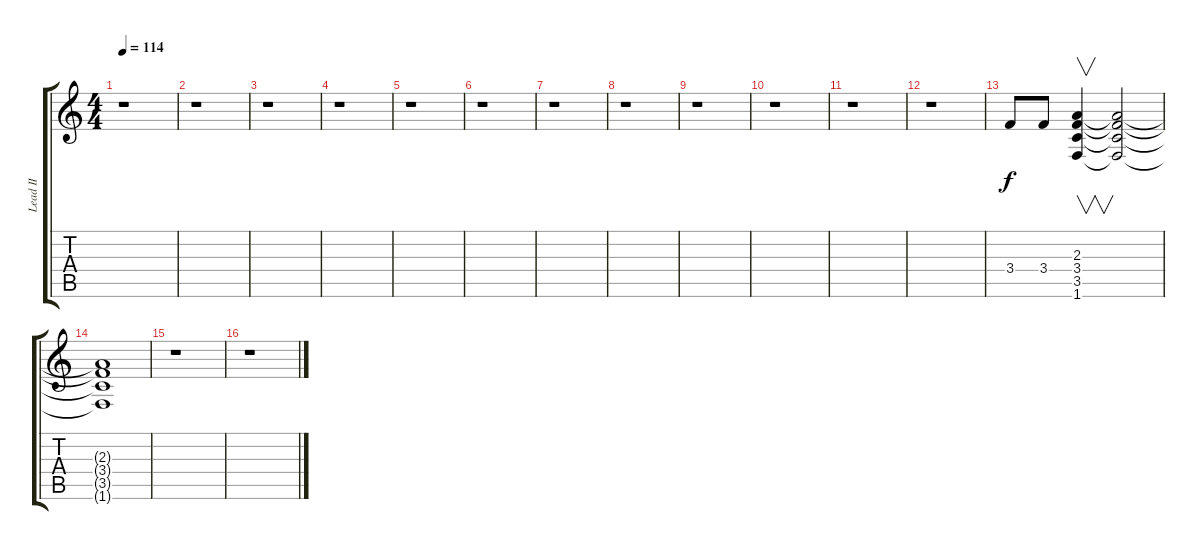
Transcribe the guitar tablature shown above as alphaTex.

\track ("Lead II" "Lead II") {instrument electricguitarmuted}
\staff {score tabs}
\tuning (E4 B3 G3 D3 A2 E2) {hide}
\ts (4 4)
\tempo 114
\clef g2
\ks c
r.1{dy f} |
r.1 |
r.1 |
r.1 |
r.1 |
r.1 |
r.1 |
r.1 |
r.1 |
r.1 |
r.1 |
r.1 |
3.4.8 3.4.8 (2.3 3.4 3.5 1.6).4{v} (2.3{t} 3.4{t} 3.5{t} 1.6{t}).2 |
(2.3{t} 3.4{t} 3.5{t} 1.6{t}).1 |
r.1 |
r.1
